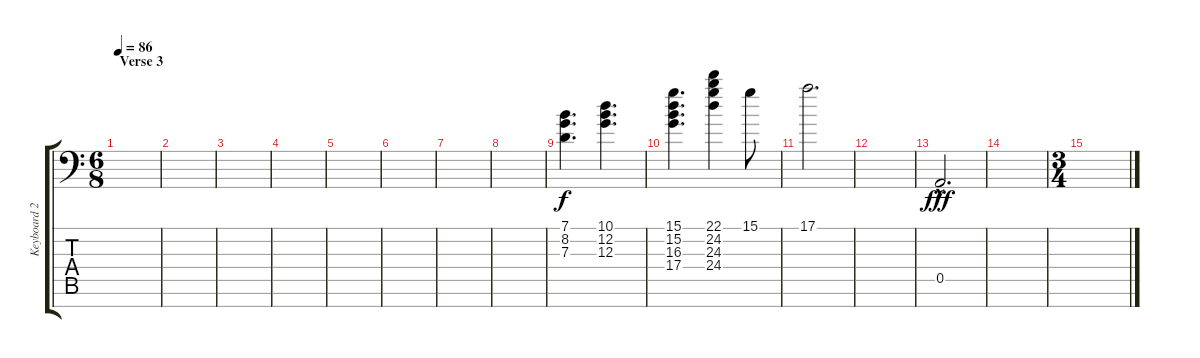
\track ("Keyboard 2" "Keyboard 2") {instrument lead2sawtooth}
\staff {score tabs}
\tuning (E4 B3 G3 D3 A2 E2 C-1) {hide}
\ts (6 8)
\section ("" "Verse 3")
\tempo 86
\clef f4
\ks c
|
|
|
|
|
|
|
|
(7.1 8.2 7.3).4{d} (10.1 12.2 12.3).4{d} |
(15.1 15.2 16.3 17.4).4{d} (22.1 24.2 24.3 24.4).4 15.1.8 |
17.1.2{d} |
|
0.5{hac}.2{d dy fff} |
|
\ts (3 4)
